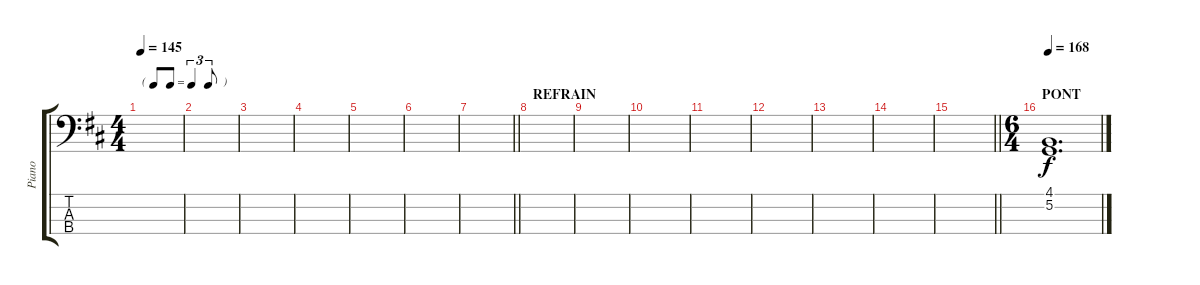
\track ("Piano" "Piano") {instrument electricgrandpiano}
\staff {score tabs}
\tuning (G2 D2 A1 E1) {hide}
\ts (4 4)
\tf triplet8th
\tempo 145
\clef f4
\ks d
|
|
|
|
|
|
\barLineRight lightlight
|
\section ("" "REFRAIN")
|
|
|
|
|
|
|
\barLineRight lightlight
|
\ts (6 4)
\section ("" "PONT")
\tempo 168
(4.1 5.2).1{d}
